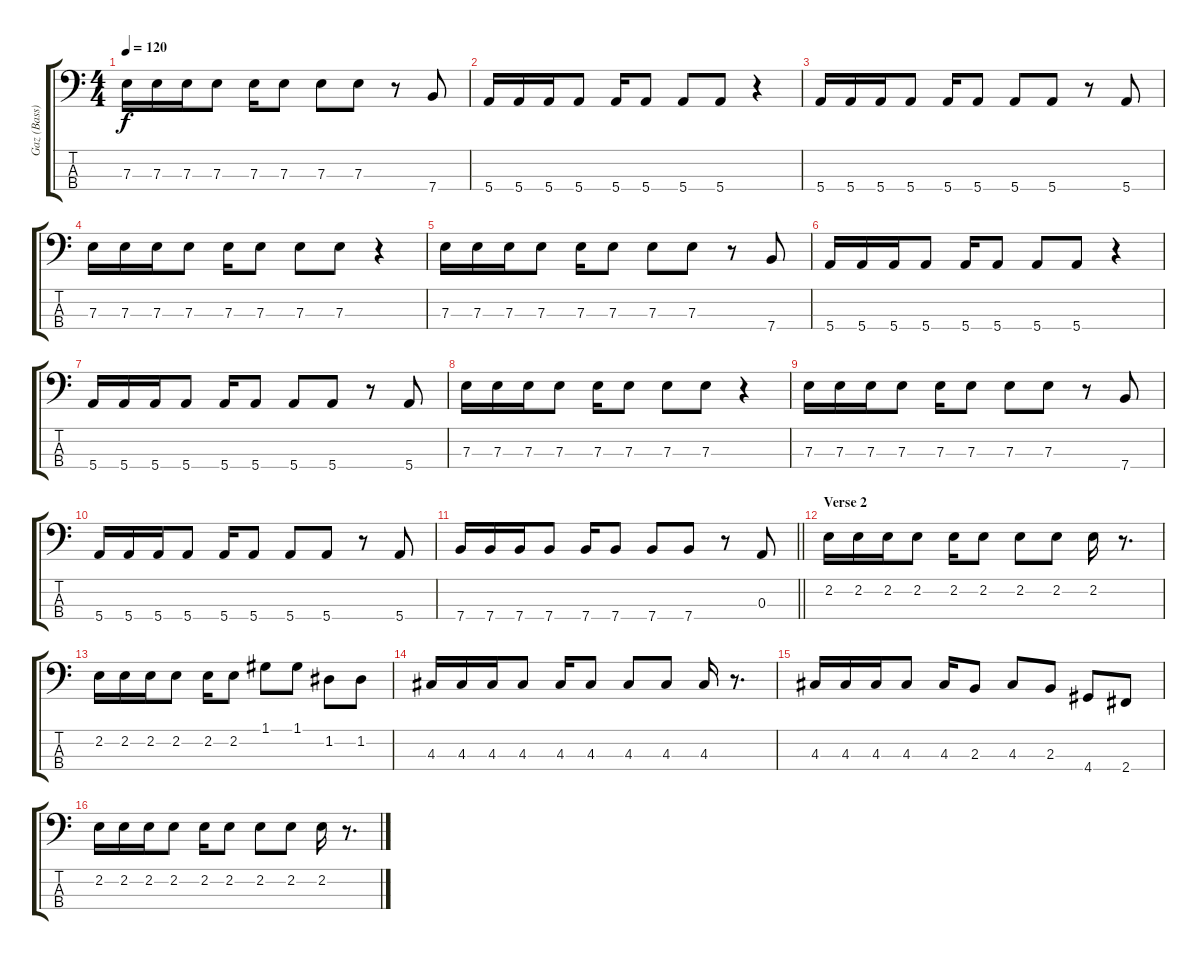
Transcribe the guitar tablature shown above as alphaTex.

\track ("Gaz (Bass)" "Gaz (Bass)") {instrument electricbasspick}
\staff {score tabs}
\tuning (G2 D2 A1 E1) {hide}
\ts (4 4)
\tempo 120
\clef f4
\ks c
7.3.16{dy f} 7.3.16 7.3.16 7.3.8 7.3.16 7.3.8 7.3.8 7.3.8 r.8 7.4.8 |
5.4.16 5.4.16 5.4.16 5.4.8 5.4.16 5.4.8 5.4.8 5.4.8 r.4 |
5.4.16 5.4.16 5.4.16 5.4.8 5.4.16 5.4.8 5.4.8 5.4.8 r.8 5.4.8 |
7.3.16 7.3.16 7.3.16 7.3.8 7.3.16 7.3.8 7.3.8 7.3.8 r.4 |
7.3.16 7.3.16 7.3.16 7.3.8 7.3.16 7.3.8 7.3.8 7.3.8 r.8 7.4.8 |
5.4.16 5.4.16 5.4.16 5.4.8 5.4.16 5.4.8 5.4.8 5.4.8 r.4 |
5.4.16 5.4.16 5.4.16 5.4.8 5.4.16 5.4.8 5.4.8 5.4.8 r.8 5.4.8 |
7.3.16 7.3.16 7.3.16 7.3.8 7.3.16 7.3.8 7.3.8 7.3.8 r.4 |
7.3.16 7.3.16 7.3.16 7.3.8 7.3.16 7.3.8 7.3.8 7.3.8 r.8 7.4.8 |
5.4.16 5.4.16 5.4.16 5.4.8 5.4.16 5.4.8 5.4.8 5.4.8 r.8 5.4.8 |
\barLineRight lightlight
7.4.16 7.4.16 7.4.16 7.4.8 7.4.16 7.4.8 7.4.8 7.4.8 r.8 0.3.8 |
\section ("" "Verse 2")
2.2.16 2.2.16 2.2.16 2.2.8 2.2.16 2.2.8 2.2.8 2.2.8 2.2.16 r.8{d} |
2.2.16 2.2.16 2.2.16 2.2.8 2.2.16 2.2.8 1.1.8 1.1.8 1.2.8 1.2.8 |
4.3.16 4.3.16 4.3.16 4.3.8 4.3.16 4.3.8 4.3.8 4.3.8 4.3.16 r.8{d} |
4.3.16 4.3.16 4.3.16 4.3.8 4.3.16 2.3.8 4.3.8 2.3.8 4.4.8 2.4.8 |
2.2.16 2.2.16 2.2.16 2.2.8 2.2.16 2.2.8 2.2.8 2.2.8 2.2.16 r.8{d}
